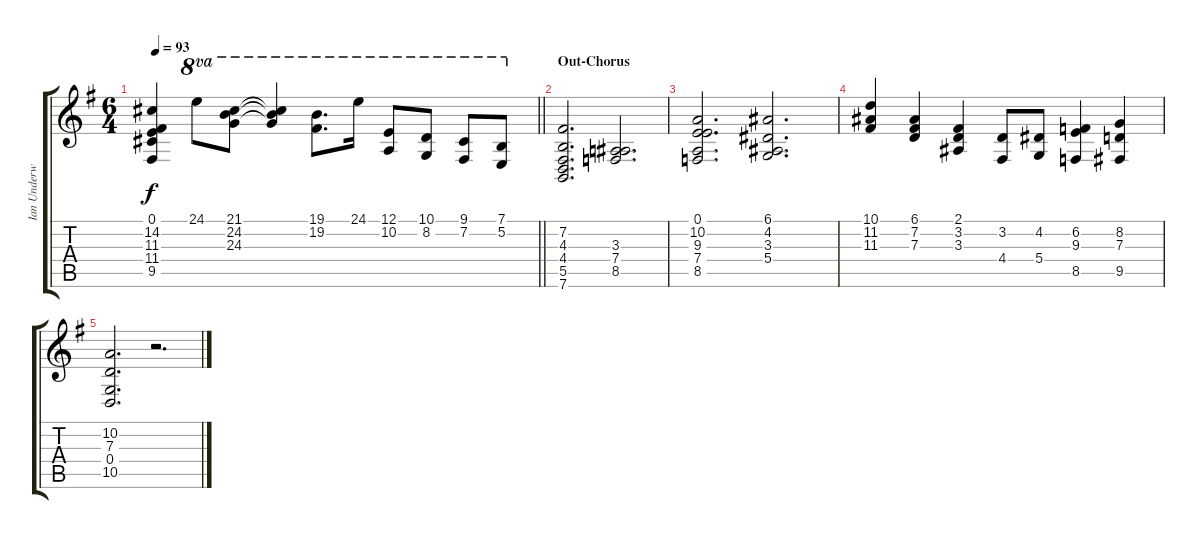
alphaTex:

\track ("Ian Underwood - Piano" "Ian Underw") {instrument acousticgrandpiano}
\staff {score tabs}
\tuning (E4 B3 G3 D3 A2 E2) {hide}
\ts (6 4)
\tempo 93
\clef g2
\barLineRight lightlight
\ks g
(0.1 14.2 11.3 11.4 9.5).4{dy f} 24.1.8{ot 8va} (21.1 24.2 24.3).8{ot 8va} (21.1{t} 24.2{t} 24.3{t}).4{ot 8va} (19.1 19.2).8{d ot 8va} 24.1.16{ot 8va} (12.1 10.2).8{ot 8va} (10.1 8.2).8{ot 8va} (9.1 7.2).8{ot 8va} (7.1 5.2).8{ot 8va} |
\section ("" "Out-Chorus")
(7.2 4.3 4.4 5.5 7.6).2{d} (3.3 7.4 8.5).2{d} |
(0.1 10.2 9.3 7.4 8.5).2{d} (6.1 4.2 3.3 5.4).2{d} |
(10.1 11.2 11.3).4 (6.1 7.2 7.3).4 (2.1 3.2 3.3).4 (3.2 4.4).8 (4.2 5.4).8 (6.2 9.3 8.5).4 (8.2 7.3 9.5).4 |
(10.2 7.3 0.4 10.5).2{d} r.2{d}
